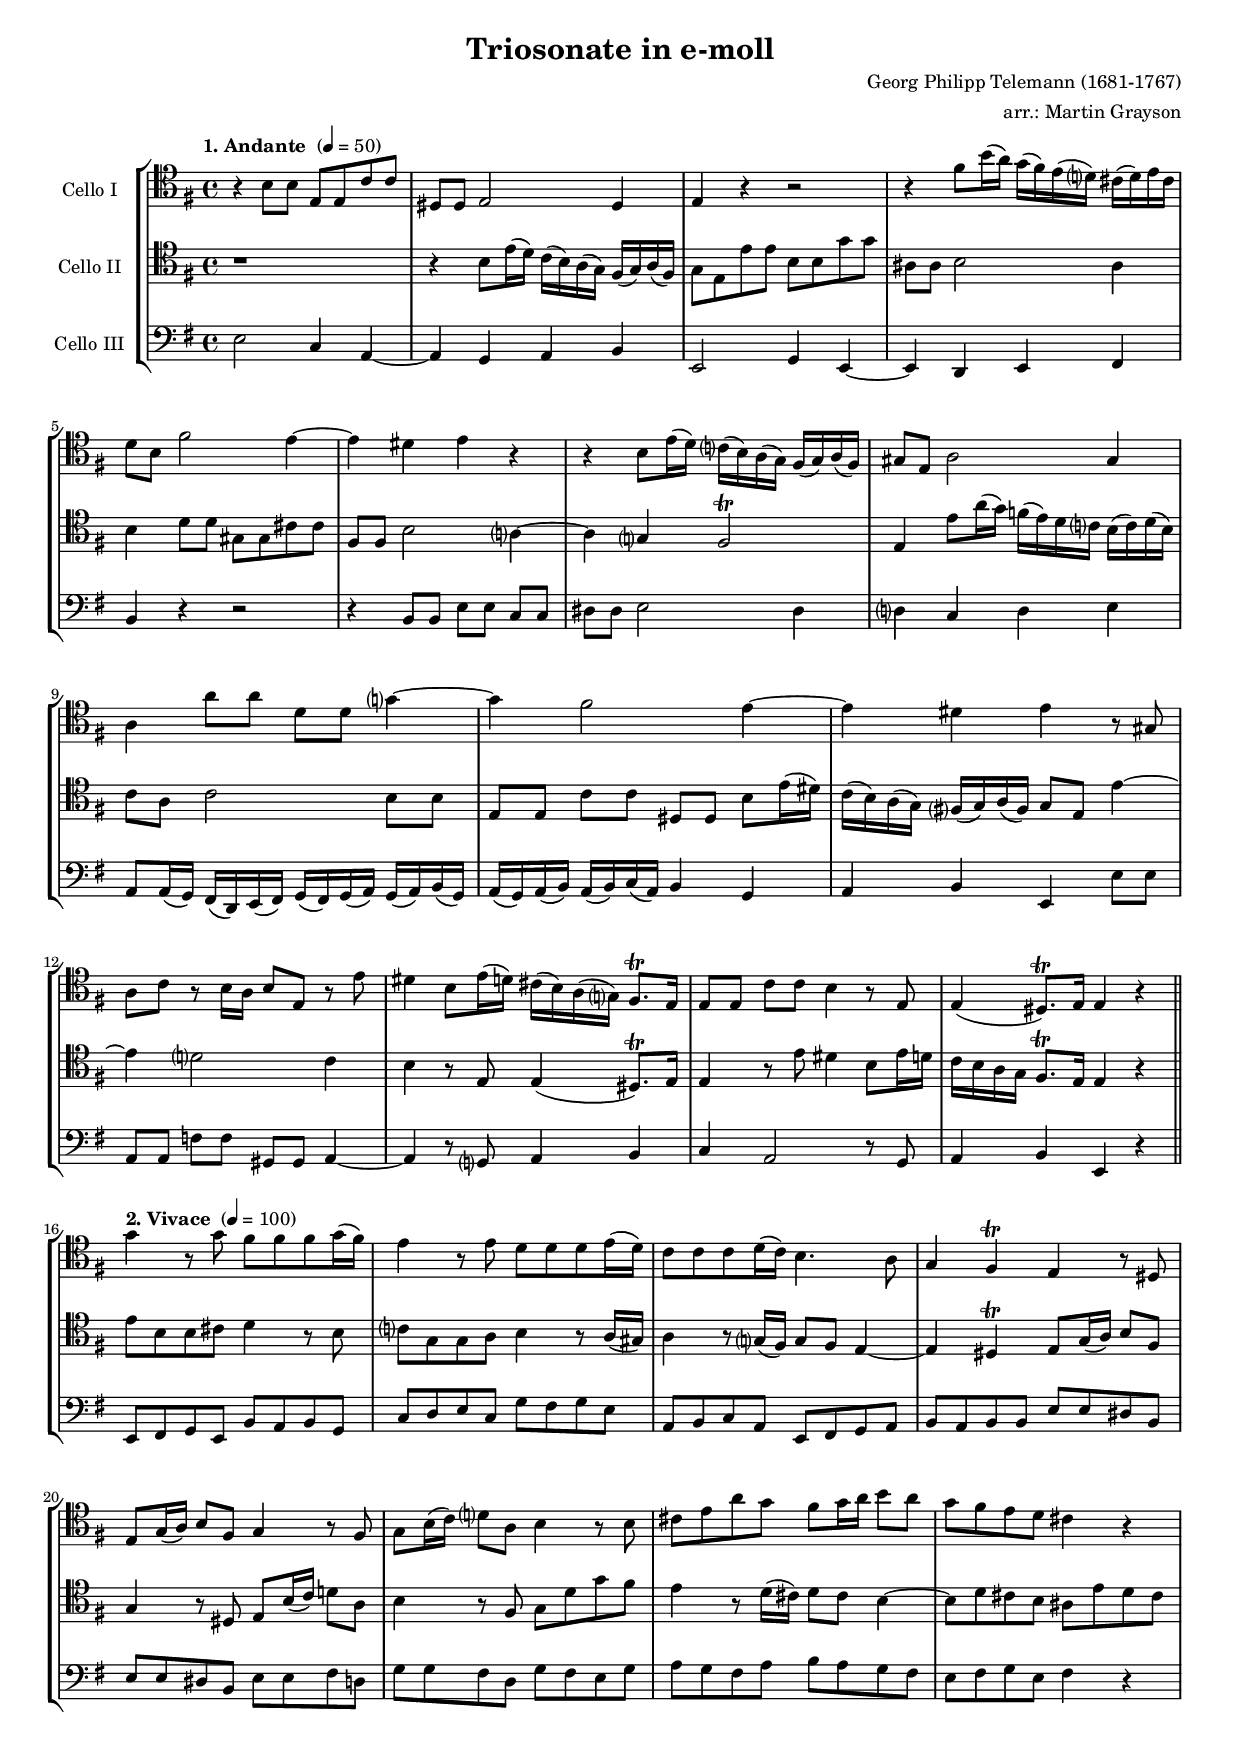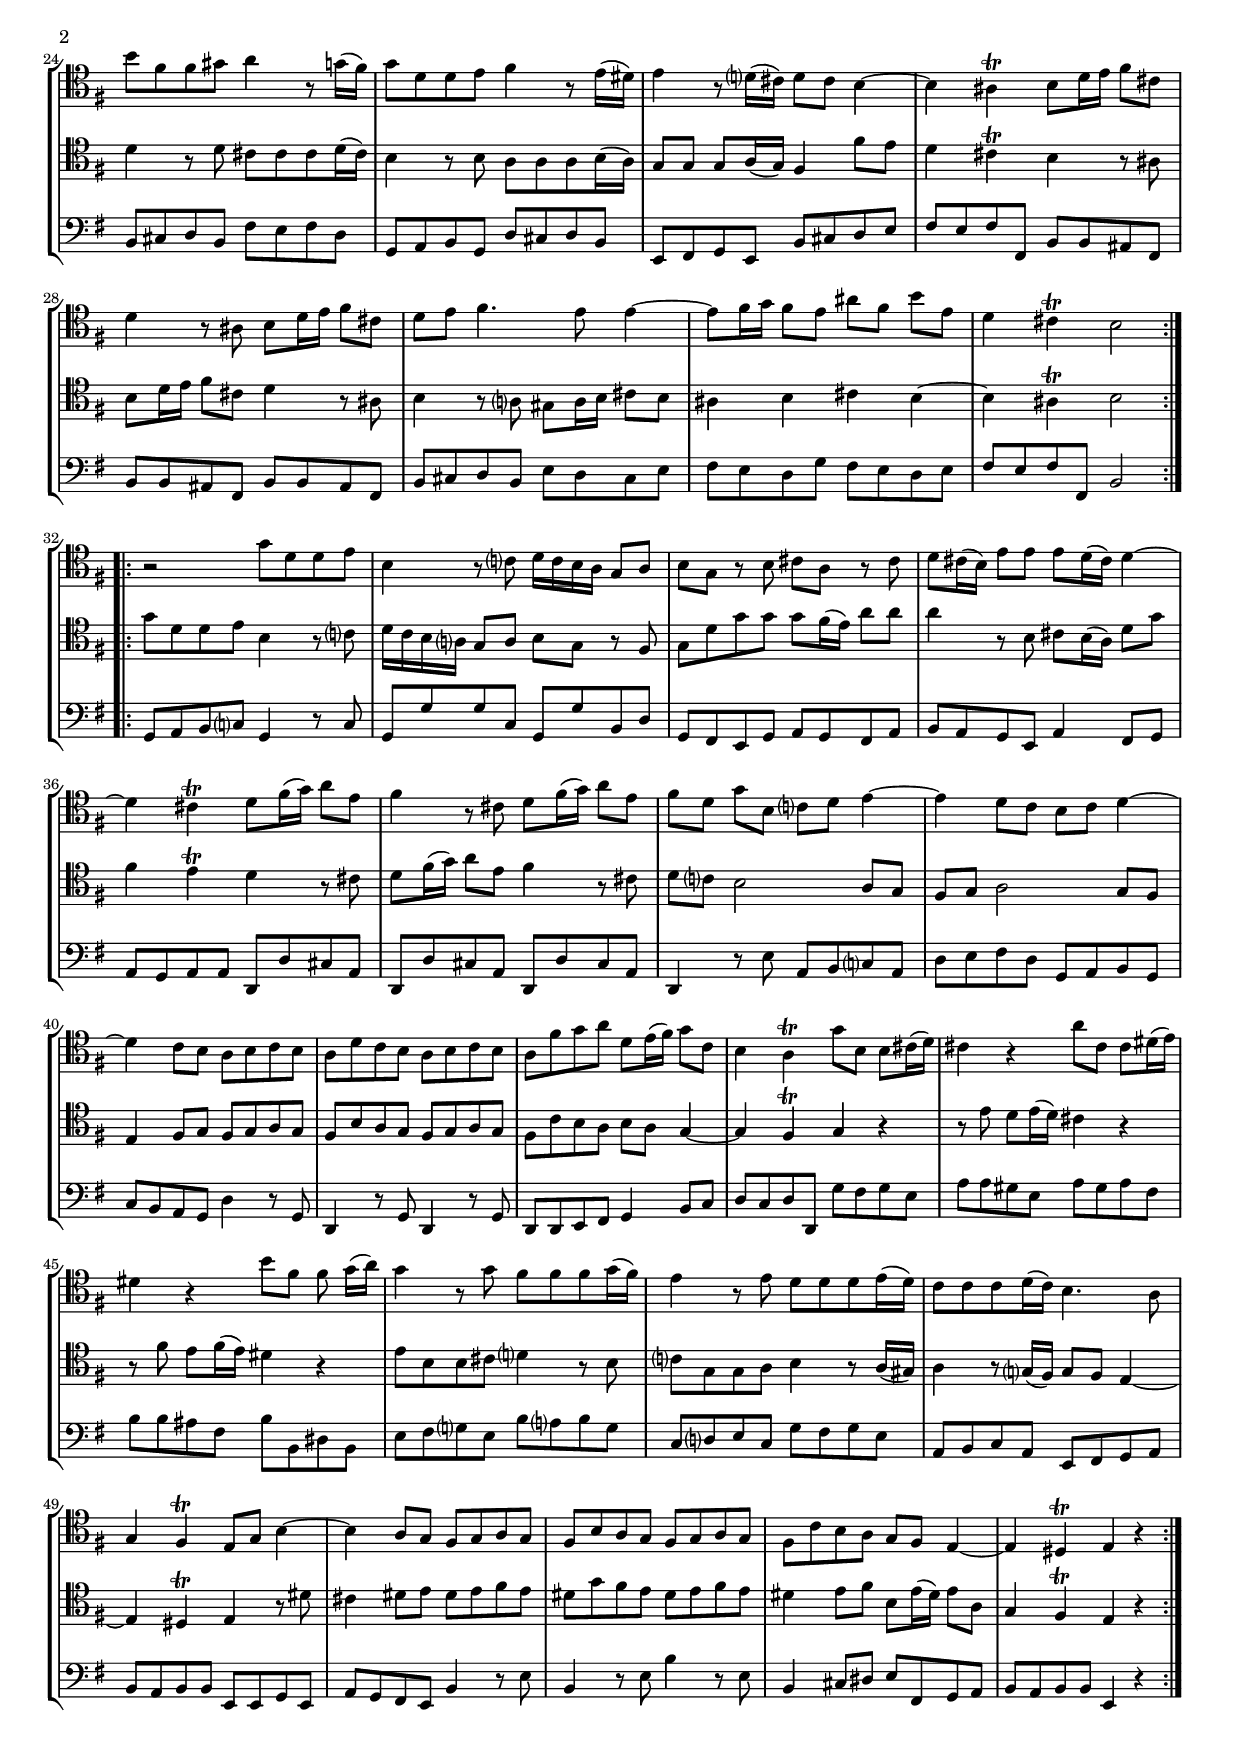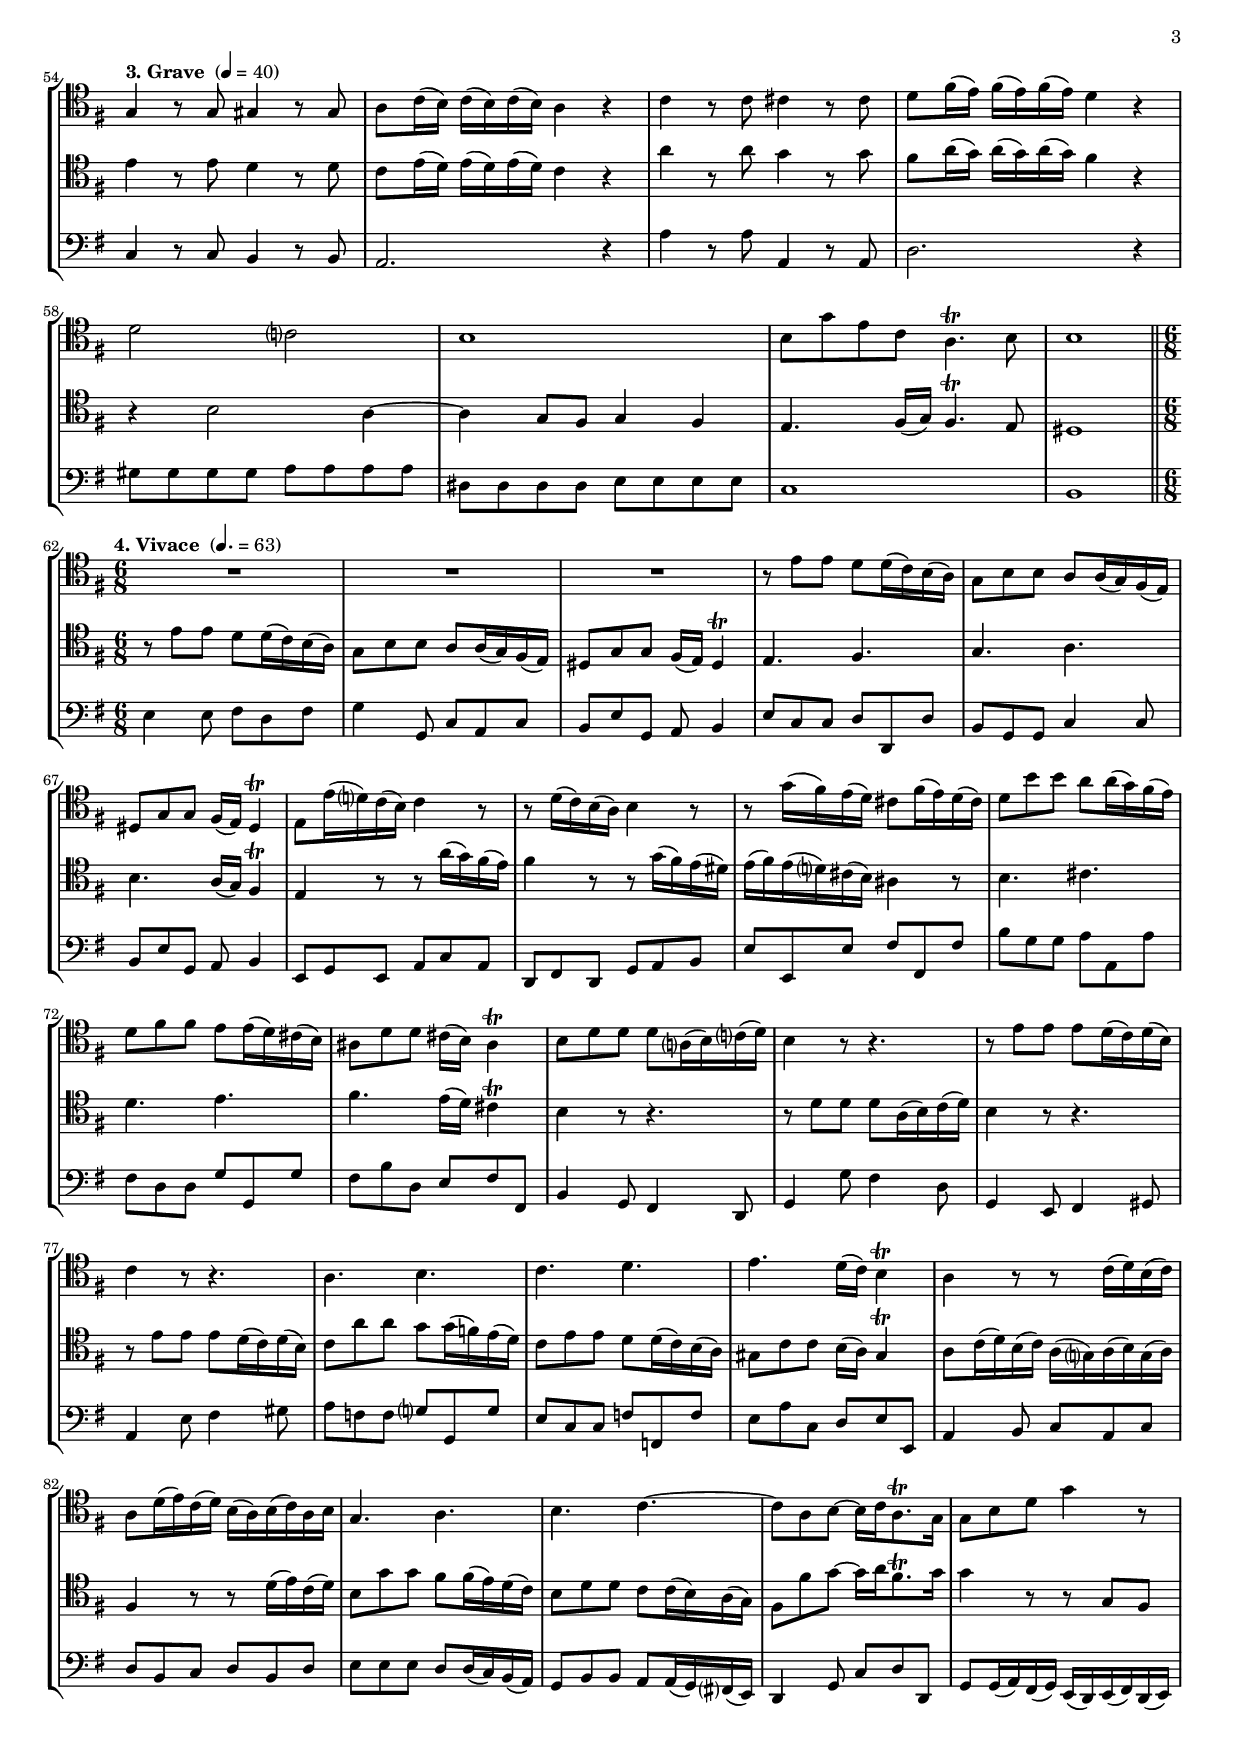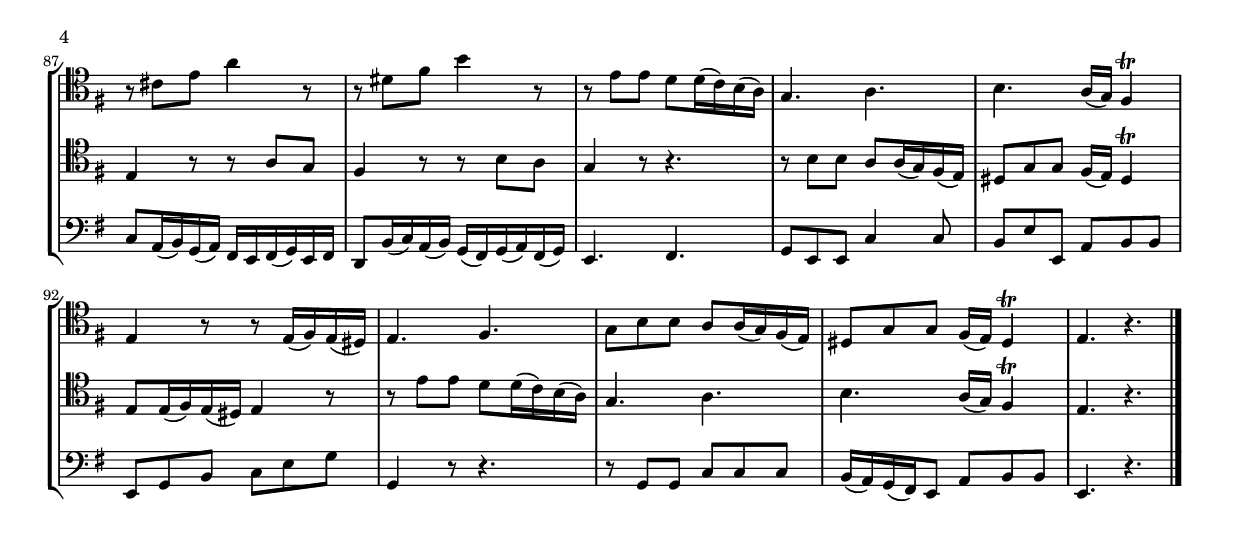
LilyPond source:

\version "2.14.2"
\include "deutsch.ly"

#(set-global-staff-size 16.25)

\header {
  title = "Triosonate in e-moll"
  composer = "Georg Philipp Telemann (1681-1767)"
  arranger = "arr.: Martin Grayson"
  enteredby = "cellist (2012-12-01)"
}

voiceconsts = {
 \key g \minor
 \time 4/4
% \numericTimeSignature
 \compressFullBarRests
}

%minstr = "harpsichord"
mihi = "clarinet"
%minstr = "accordion"
milo = "bassoon"

introa = { \tempo "1. Andante " 4=50 }
introb = { \break \tempo "2. Vivace " 4=100 }
introc = { \break \tempo "3. Grave " 4=40 }
introd = { \break \tempo "4. Vivace " 4.=63 \time 6/8 }

moral = \markup \italic "molto rall."

va = \relative c'' {
  \voiceconsts
%  \clef "treble"
  \clef "tenor"

  \introa
  r4 d8 d g, g es' es
  fis, fis g2 fis4
  g r r2

  r4 a'8 d16( c) b( a) g( f?) e( f) g e
  f8 d a'2 g4~
  g fis g r
  r d8 g16( f) es?( d) c( b) a( b) c( a)

  h8 g c2 h4
  c c'8 c f, f b?4~
  b a2 g4~

  g fis g r8 h,
  c es r d16 c d8 g, r g'

  fis4 d8 g16( f) e( d) c( b?) a8.\trill g16
  g8 g es'[ es] d4 r8 g,
  g4( fis8.)\trill g16 g4 r \bar "||"

  \introb
  \repeat volta 2 {
    b' r8 b a[ a a b16( a)]
    g4 r8 g f[ f f g16( f)]
    es8[ es es f16( es)] d4. c8
    b4 a\trill g r8 fis

    g b16( c) d8 a b4 r8 a
    b d16( es) f?8 c d4 r8 d
    e g c b a b16 c d8 c
    b a g f e4 r

    d'8 a a h c4 r8 b16( a)
    b8 f f g a4 r8 g16( fis)
    g4 r8 f?16( e) f8 e d4~
    d cis\trill d8 f16 g a8 e

    f4 r8 cis d f16 g a8 e
    f g a4. g8 g4~
    g8 a16 b a8 g cis[ a] d g,
    f4 e\trill d2
  }
  \repeat volta 2 {
    r b'8 f f g
    d4 r8 es? f16 es d c b8 c
    d b r d e c r e
    f e16( d) g8 g g f16( e) f4~

    f e\trill f8 a16( b) c8 g
    a4 r8 e f a16( b) c8 g
    a f b[ d,] es? f g4~
    g f8 es d es f4~

    f es8 d c d es d
    c f es d c d es d
    c a' b c f, g16( a) b8 es,
    d4 c\trill b'8 d, d e16( f)

    e4 r c'8 e, e fis16( g)
    fis4 r d'8[ a] a b16[( c)]
    b4 r8 b a[ a a b16( a)]
    g4 r8 g f[ f f g16( f)]

    es8[ es es f16( es)] d4. c8
    b4 a\trill g8 b d4~
    d c8 b a b c b

    a d c b a b c b
    a es' d c b a g4~
    g fis\trill g r
  }

  \introc
  b4 r8 b h4 r8 h
  c es16( d) es( d) es( d) c4 r
  es4 r8 es e4 r8 e
  f a16( g) a( g) a( g) f4 r

  f2 es?
  d1
  d8 b' g es c4.\trill d8
  d1 \bar "||"

  \introd
  R2.*3
  r8 g g f f16( es) d( c)
  b8 d d c c16( b) a( g)
  fis8 b b a16( g) fis4\trill

  g8 g'16( f?) es( d) es4 r8
  r f16( es) d( c) d4 r8
  r b'16( a) g( f) e8 a16( g) f( e)
  f8 d' d c c16( b) a( g)

  f8 a a g g16( f) e( d)
  cis8 f f e16( d) cis4\trill
  d8 f f f c?16( d) es?( f)
  d4 r8 r4.
  r8 g g g f16( es) f( d)

  es4 r8 r4.
  c d
  es f
  g f16( es) d4\trill
  c r8 r es16( f) d( es)

  c8 f16( g) es( f) d( c) d( es) c d
  b4. c
  d es~
  es8 c d~ d16 es c8.\trill b16
  b8 d f b4 r8

  r e, g c4 r8
  r fis, a d4 r8
  r g, g f f16( es) d( c)
  b4. c
  d c16( b) a4\trill

  g r8 r g16( a) g( fis)
  g4. a
  b8 d d c c16( b) a( g)
  fis8 b b a16( g) fis4\trill
  g4. r \bar "|."
}

vb = \relative c'' {
  \voiceconsts
%  \clef "treble"
  \clef "tenor"

  \introa
  r1
  r4 d8 g16( f) es( d) c( b) a( b) c( a)
  b8 g g' g d d b' b

  cis, cis d2 cis4
  d f8 f h, h e e
  a, a d2 c?4~
  c b? a2\trill

  g4 g'8 c16( b) as( g) f es? d( es) f( d)
  es8 c es2 d8 d
  g, g es'[ es] fis,[ fis] d' g16( fis!)

  es( d) c( b) a?( b) c( a) b8 g g'4~
  g f?2 es4

  d r8 g, g4( fis8.)\trill g16
  g4 r8 g' fis4 d8 g16 f
  es d c b a8.\trill g16 g4 r \bar "||"

  \introb
  \repeat volta 2 {
    g'8 d d e f4 r8 d
    es? b b c d4 r8 c16( h)
    c4 r8 b?16( a) b8 a g4~
    g fis\trill g8 b16( c) d8 a

    b4 r8 fis g d'16( es) f!8 c
    d4 r8 a b f' b a
    g4 r8 f16( e) f8 e d4~
    d8 f e d cis g' f e

    f4 r8 f e[ e e f16( e)]
    d4 r8 d c[ c c d16( c)]
    b8 b b c16( b) a4 a'8 g
    f4 e\trill d r8 cis

    d f16 g a8 e f4 r8 cis
    d4 r8 c? h c16 d e8 d
    cis4 d e d~
    d cis\trill d2
  }
  \repeat volta 2 {
    b'8 f f g d4 r8 es?
    f16 es d c? b8 c d b r a
    b f' b b b a16( g) c8 c
    c4 r8 d, e d16( c) f8 b

    a4 g\trill f r8 e
    f a16( b) c8 g a4 r8 e
    f es? d2 c8 b
    a b c2 b8 a

    g4 a8 b a b c b
    a d c b a b c b
    a es' d c d c b4~
    b a\trill b r

    r8 g' f g16( f) e4 r
    r8 a g a16( g) fis4 r
    g8 d d e f?4 r8 d
    es? b b c d4 r8 c16( h)

    c4 r8 b?16( a) b8 a g4~
    g fis\trill g r8 fis'
    e4 fis8 g fis g a g

    fis b a g fis g a g
    fis4 g8 a d, g16( fis) g8 c,
    b4 a\trill g r
  }

  \introc
  g'4 r8 g f4 r8 f
  es g16( f) g( f) g( f) es4 r
  c'4 r8 c b4 r8 b
  a c16( b) c( b) c( b) a4 r


  r d,2 c4~
  c b8 a b4 a
  g4. a16( b) a4.\trill g8
  fis1 \bar "||"

  \introd
  r8 g' g f f16( es) d( c)

  b8 d d c c16( b) a( g)
  fis8 b b a16( g) fis4\trill
  g4. a
  b c
  d c16( b) a4\trill

  g r8 r c'16( b) a( g)
  a4 r8 r b16( a) g( fis)
  g( a) g( f?) e( d) cis4 r8
  d4. e

  f g
  a g16( f) e4\trill
  d r8 r4.
  r8 f f f c16( d) es( f)
  d4 r8 r4.

  r8 g g g f16( es) f( d)
  es8 c' c b b16( as) g( f)
  es8 g g f f16( es) d( c)
  h8 es es d16( c) h4\trill
  c8 es16( f) d( es) c( b?) c( d) b( c)

  a4 r8 r f'16( g) es( f)
  d8 b' b a a16( g) f( es)
  d8 f f es es16( d) c( b)
  a8 a' b~ b16 c a8.\trill b16
  b4 r8 r b, a

  g4 r8 r c b
  a4 r8 r d c
  b4 r8 r4.
  r8 d d c c16( b) a( g)
  fis8 b b a16( g) fis4\trill

  g8 g16( a) g( fis) g4 r8
  r g' g f f16( es) d( c)
  b4. c
  d c16( b) a4\trill
  g4. r \bar "|."
}

vc = \relative c'' {
  \voiceconsts
%  \clef "bass^8"
  \clef "bass"

  \introa
  g2 es4 c~
  c b c d
  g,2 b4 g~

  g f g a
  d r r2
  r4 d8 d g[ g] es es
  fis fis g2 fis4

  f? es f g
  c,8 c16( b) a( f) g( a) b( a) b( c) b( c) d( b)
  c( b) c( d) c( d) es( c) d4 b

  c d g, g'8 g
  c, c as'[ as] h, h c4~

  c r8 b? c4 d
  es c2 r8 b
  c4 d g, r \bar "||"

  \introb
  \repeat volta 2 {
    g8 a b g d' c d b
    es f g es b' a b g
    c, d es c g a b c
    d c d d g g fis d

    g g fis d g g a f
    b b a f b a g b
    c b a c d c b a
    g a b g a4 r

    d,8 e f d a' g a f
    b, c d b f' e f d
    g, a b g d' e f g
    a g a a, d d cis a

    d d cis a d d cis a
    d e f d g f e g
    a g f b a g f g
    a g a a, d2
  }
  \repeat volta 2 {
    b8 c d es? b4 r8 es
    b b' b es, b b' d, f
    b, a g b c b a c
    d c b g c4 a8 b

    c b c c f, f' e c
    f, f' e c f, f' e c
    f,4 r8 g' c, d es? c
    f g a f b, c d b

    es d c b f'4 r8 b,
    f4 r8 b f4 r8 b
    f f g a b4 d8 es
    f es f f, b' a b g

    c c h g c h c a
    d d cis a d d, fis d
    g a b? g d' c? d b
    es, f? g es b' a b g

    c, d es c g a b c
    d c d d g, g b g
    c b a g d'4 r8 g

    d4 r8 g d'4 r8 g,
    d4 e8 fis g a, b c
    d c d d g,4 r
  }

  \introc
  es'4 r8 es d4 r8 d
  c2. r4
  c'4 r8 c c,4 r8 c
  f2. r4

  h8 h h h c c c c
  fis, fis fis fis g g g g
  es1
  d \bar "||"

  \introd
  g4 g8 a f a

  b4 b,8 es c es
  d g b, c d4
  g8 es es f f, f'
  d b b es4 es8
  d g b, c d4

  g,8 b g c es c
  f, a f b c d
  g g, g' a a, a'
  d b b c c, c'

  a f f b b, b'
  a d f, g a a,
  d4 b8 a4 f8
  b4 b'8 a4 f8
  b,4 g8 a4 h8

  c4 g'8 a4 h8
  c as as b? b, b'
  g es es as as, as'
  g c es, f g g,
  c4 d8 es c es

  f d es f d f
  g g g f f16( es) d( c)
  b8 d d c c16( b) a?( g)
  f4 b8 es f f,
  b b16( c) a( b) g( f) g( a) f( g)

  es'8 c16( d) b( c) a g a( b) g a
  f8 d'16( es) c( d) b( a) b( c) a( b)
  g4. a
  b8 g g es'4 es8
  d g g, c d d

  g, b d es g b
  b,4 r8 r4.
  r8 b b es es es
  d16( c) b( a) g8 c d d
  g,4. r \bar "|." 
}


music = \new StaffGroup <<
      \new Staff {
	\set Staff.midiInstrument = \milo
	\set Staff.instrumentName = #"Cello I"
	\transpose g e, { \va }
      }

      \new Staff {
	\set Staff.midiInstrument = \milo
	\set Staff.instrumentName = #"Cello II"
	\transpose g e, { \vb }
      }

      \new Staff {
	\set Staff.midiInstrument = \milo
	\set Staff.instrumentName = #"Cello III"
	\transpose g e, { \vc }
      }
>>

\book {
  \score {
    \music
    \layout {}
  }

  \score {
    \unfoldRepeats \music

    \midi {
      \context {
        \Score
      }
    }
  }
}
